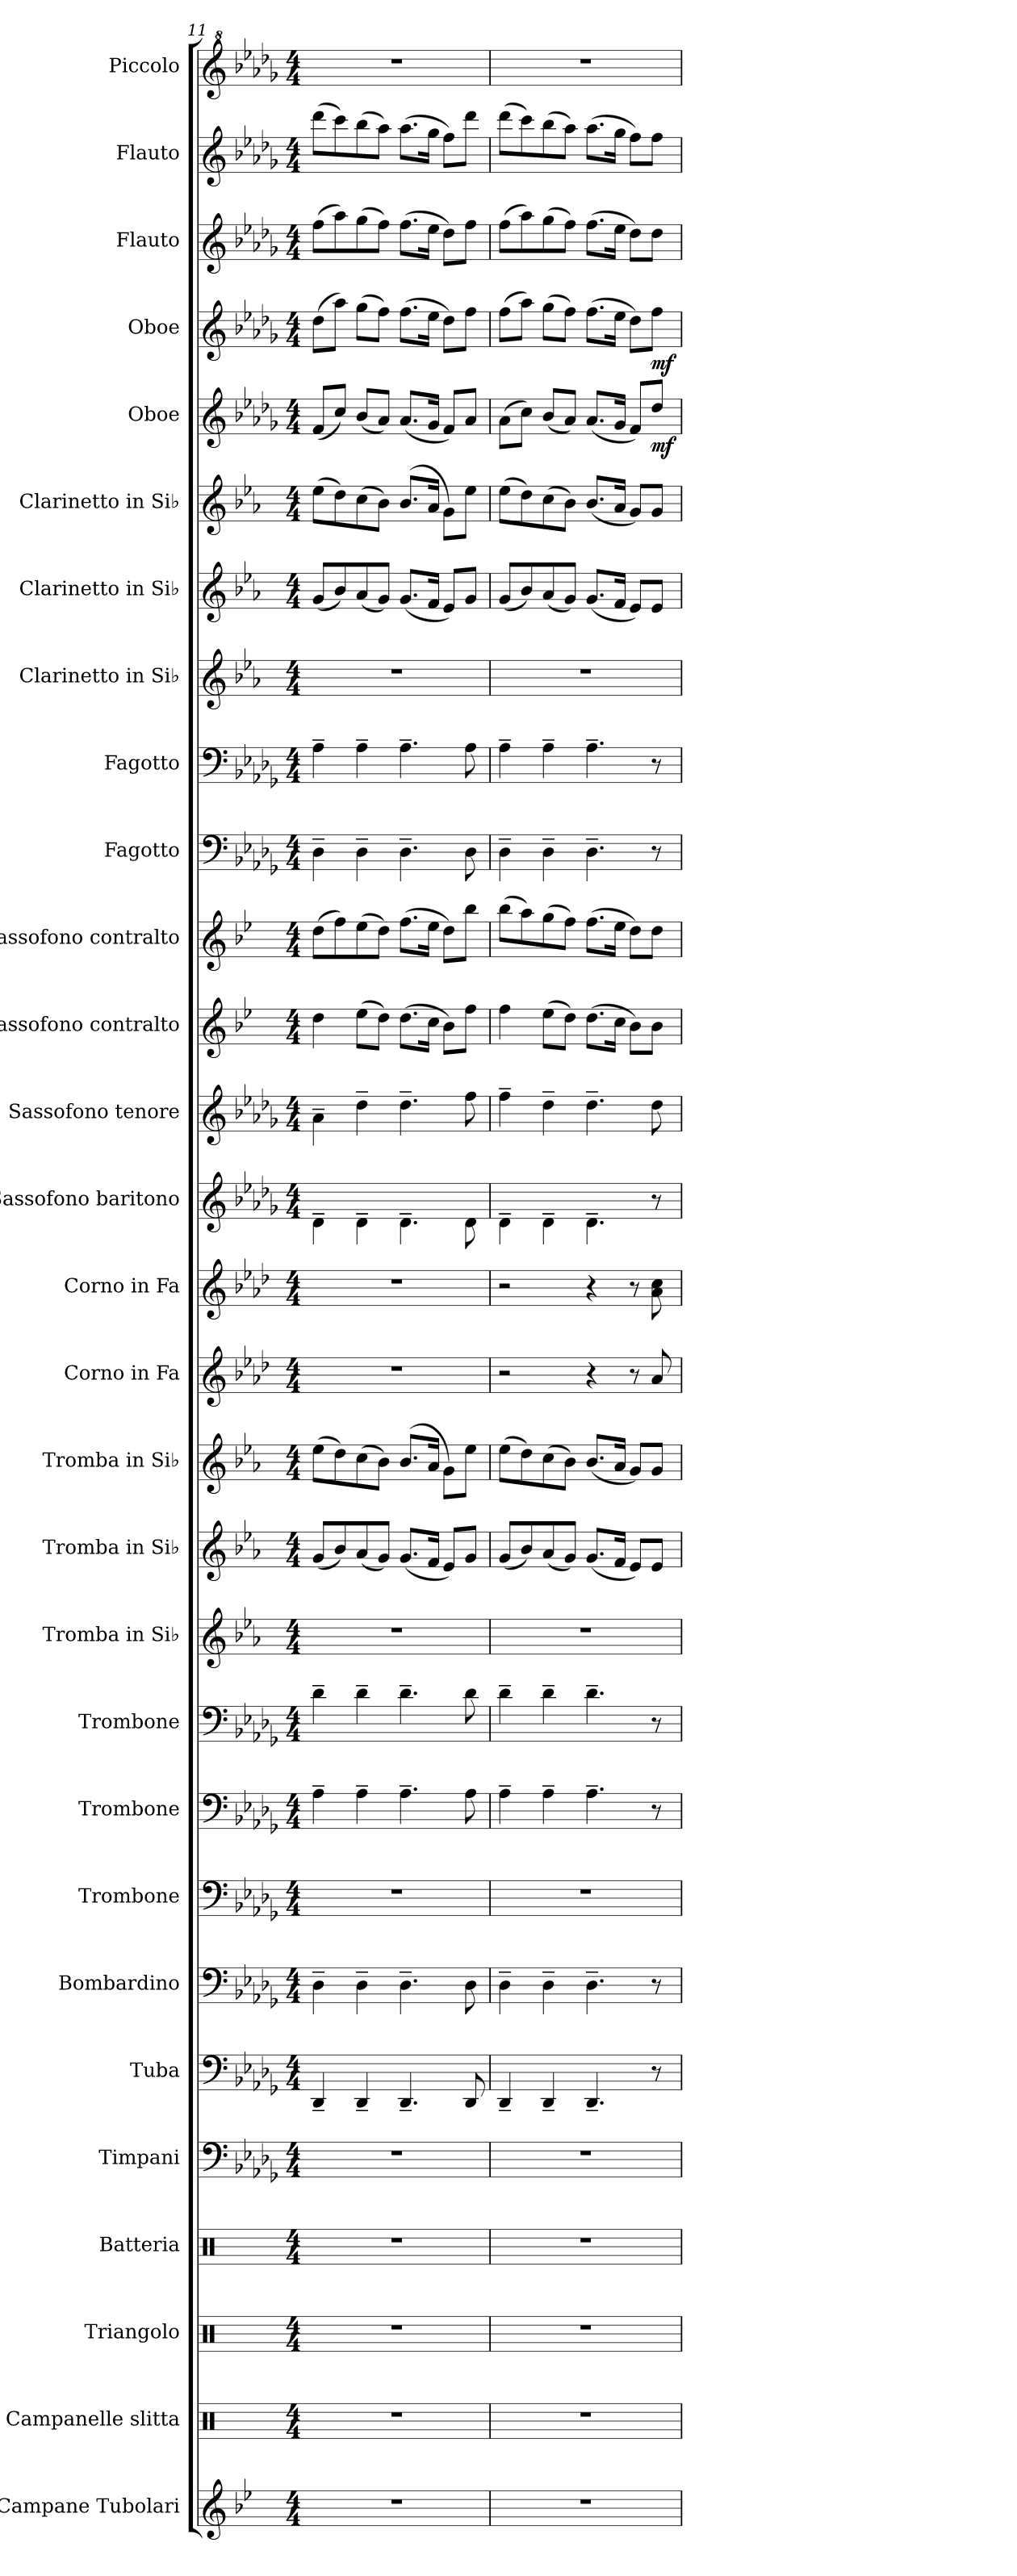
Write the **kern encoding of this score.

**kern	**kern	**kern	**kern	**kern	**kern	**kern	**kern	**kern	**kern	**kern	**kern	**kern	**kern	**kern	**kern	**kern	**kern	**kern	**kern	**kern	**kern	**kern	**kern	**kern	**dynam	**kern	**dynam	**kern	**kern	**kern
*part29	*part28	*part27	*part26	*part25	*part24	*part23	*part22	*part21	*part20	*part19	*part18	*part17	*part16	*part15	*part14	*part13	*part12	*part11	*part10	*part9	*part8	*part7	*part6	*part5	*part5	*part4	*part4	*part3	*part2	*part1
*staff29	*staff28	*staff27	*staff26	*staff25	*staff24	*staff23	*staff22	*staff21	*staff20	*staff19	*staff18	*staff17	*staff16	*staff15	*staff14	*staff13	*staff12	*staff11	*staff10	*staff9	*staff8	*staff7	*staff6	*staff5	*staff5	*staff4	*staff4	*staff3	*staff2	*staff1
*I"Campane Tubolari	*I"Campanelle slitta	*I"Triangolo	*I"Batteria	*I"Timpani	*I"Tuba	*I"Bombardino	*I"Trombone	*I"Trombone	*I"Trombone	*I"Tromba in Si♭	*I"Tromba in Si♭	*I"Tromba in Si♭	*I"Corno in Fa	*I"Corno in Fa	*I"Sassofono baritono	*I"Sassofono tenore	*I"Sassofono contralto	*I"Sassofono contralto	*I"Fagotto	*I"Fagotto	*I"Clarinetto in Si♭	*I"Clarinetto in Si♭	*I"Clarinetto in Si♭	*I"Oboe	*	*I"Oboe	*	*I"Flauto	*I"Flauto	*I"Piccolo
*I'Camp. tb.	*	*I'Triang.	*I'Batt.	*I'Timp.	*I'Tba.	*	*I'Tbn.	*I'Tbn.	*I'Tbn.	*I'Tr. Si♭	*I'Tr. Si♭	*I'Tr. Si♭	*I'Cor. Fa	*I'Cor. Fa	*	*	*	*	*I'Fag.	*I'Fag.	*I'Cl. Si♭	*I'Cl. Si♭	*I'Cl. Si♭	*I'Ob.	*	*I'Ob.	*	*I'Fl.	*I'Fl.	*
!!LO:PB:g=z
*clefG2	*clefX	*clefX	*clefX	*clefF4	*clefF4	*clefF4	*clefF4	*clefF4	*clefF4	*clefG2	*clefG2	*clefG2	*clefG2	*clefG2	*clefG2	*clefG2	*clefG2	*clefG2	*clefF4	*clefF4	*clefG2	*clefG2	*clefG2	*clefG2	*	*clefG2	*	*clefG2	*clefG2	*clefG^2
*	*	*	*	*	*	*	*	*	*	*ITrd1c2	*ITrd1c2	*ITrd1c2	*ITrd4c7	*ITrd4c7	*ITrd12c21	*ITrd8c14	*ITrd5c9	*ITrd5c9	*	*	*ITrd1c2	*ITrd1c2	*ITrd1c2	*	*	*	*	*	*	*ITrd-7c-12
*k[b-e-]	*k[]	*k[]	*k[]	*k[b-e-a-d-g-]	*k[b-e-a-d-g-]	*k[b-e-a-d-g-]	*k[b-e-a-d-g-]	*k[b-e-a-d-g-]	*k[b-e-a-d-g-]	*k[b-e-a-d-g-]	*k[b-e-a-d-g-]	*k[b-e-a-d-g-]	*k[b-e-a-d-g-]	*k[b-e-a-d-g-]	*k[b-e-a-d-g-]	*k[b-e-a-d-g-]	*k[b-e-a-d-g-]	*k[b-e-a-d-g-]	*k[b-e-a-d-g-]	*k[b-e-a-d-g-]	*k[b-e-a-d-g-]	*k[b-e-a-d-g-]	*k[b-e-a-d-g-]	*k[b-e-a-d-g-]	*	*k[b-e-a-d-g-]	*	*k[b-e-a-d-g-]	*k[b-e-a-d-g-]	*k[b-e-a-d-g-]
*M4/4	*M4/4	*M4/4	*M4/4	*M4/4	*M4/4	*M4/4	*M4/4	*M4/4	*M4/4	*M4/4	*M4/4	*M4/4	*M4/4	*M4/4	*M4/4	*M4/4	*M4/4	*M4/4	*M4/4	*M4/4	*M4/4	*M4/4	*M4/4	*M4/4	*	*M4/4	*	*M4/4	*M4/4	*M4/4
=11	=11	=11	=11	=11	=11	=11	=11	=11	=11	=11	=11	=11	=11	=11	=11	=11	=11	=11	=11	=11	=11	=11	=11	=11	=11	=11	=11	=11	=11	=11
1r	1r	1r	1r	1r	4DD-~/	4D-~\	1r	4A-~\	4d-~\	1r	(8f/L	(8dd-\L	1r	1r	4D-~\	4A-~\	4f\	(8f\L	4D-~\	4A-~\	1r	(8f/L	(8dd-\L	(8f/L	.	(8dd-\L	.	(8ff\L	(8ddd-\L	1r
.	.	.	.	.	.	.	.	.	.	.	8a-/)	8cc\)	.	.	.	.	.	8a-\)	.	.	.	8a-/)	8cc\)	8cc/J)	.	8aa-\J)	.	8aa-\)	8ccc\)	.
.	.	.	.	.	4DD-~/	4D-~\	.	4A-~\	4d-~\	.	(8g-/	(8b-\	.	.	4D-~\	4d-~\	(8g-\L	(8g-\	4D-~\	4A-~\	.	(8g-/	(8b-\	(8b-/L	.	(8gg-\L	.	(8gg-\	(8bb-\	.
.	.	.	.	.	.	.	.	.	.	.	8f/J)	8a-\J)	.	.	.	.	8f\J)	8f\J)	.	.	.	8f/J)	8a-\J)	8a-/J)	.	8ff\J)	.	8ff\J)	8aa-\J)	.
.	.	.	.	.	4.DD-~/	4.D-~\	.	4.A-~\	4.d-~\	.	(8.f/L	(8.a-/L	.	.	4.D-~\	4.d-~\	(8.f\L	(8.a-\L	4.D-~\	4.A-~\	.	(8.f/L	(8.a-/L	(8.a-/L	.	(8.ff\L	.	(8.ff\L	(8.aa-\L	.
.	.	.	.	.	.	.	.	.	.	.	16e-/Jk	16g-/Jk	.	.	.	.	16e-\Jk	16g-\Jk	.	.	.	16e-/Jk	16g-/Jk	16g-/Jk	.	16ee-\Jk	.	16ee-\Jk	16gg-\Jk	.
.	.	.	.	.	.	.	.	.	.	.	8d-/L)	8f\L)	.	.	.	.	8d-\L)	8f\L)	.	.	.	8d-/L)	8f\L)	8f/L)	.	8dd-\L)	.	8dd-\L)	8ff\L)	.
.	.	.	.	.	8DD-/	8D-\	.	8A-\	8d-\	.	8f/J	8dd-\J	.	.	8D-\	8f\	8a-\J	8dd-\J	8D-\	8A-\	.	8f/J	8dd-\J	8a-/J	.	8ff\J	.	8ff\J	8ddd-\J	.
=12	=12	=12	=12	=12	=12	=12	=12	=12	=12	=12	=12	=12	=12	=12	=12	=12	=12	=12	=12	=12	=12	=12	=12	=12	=12	=12	=12	=12	=12	=12
1r	1r	1r	1r	1r	4DD-~/	4D-~\	1r	4A-~\	4d-~\	1r	(8f/L	(8dd-\L	2r	2r	4D-~\	4f~\	4a-\	(8dd-\L	4D-~\	4A-~\	1r	(8f/L	(8dd-\L	(8a-\L	.	(8ff\L	.	(8ff\L	(8ddd-\L	1r
.	.	.	.	.	.	.	.	.	.	.	8a-/)	8cc\)	.	.	.	.	.	8cc\)	.	.	.	8a-/)	8cc\)	8cc\J)	.	8aa-\J)	.	8aa-\)	8ccc\)	.
.	.	.	.	.	4DD-~/	4D-~\	.	4A-~\	4d-~\	.	(8g-/	(8b-\	.	.	4D-~\	4d-~\	(8g-\L	(8b-\	4D-~\	4A-~\	.	(8g-/	(8b-\	(8b-/L	.	(8gg-\L	.	(8gg-\	(8bb-\	.
.	.	.	.	.	.	.	.	.	.	.	8f/J)	8a-\J)	.	.	.	.	8f\J)	8a-\J)	.	.	.	8f/J)	8a-\J)	8a-/J)	.	8ff\J)	.	8ff\J)	8aa-\J)	.
.	.	.	.	.	4.DD-~/	4.D-~\	.	4.A-~\	4.d-~\	.	(8.f/L	(8.a-/L	4r	4r	4.D-~\	4.d-~\	(8.f\L	(8.a-\L	4.D-~\	4.A-~\	.	(8.f/L	(8.a-/L	(8.a-/L	.	(8.ff\L	.	(8.ff\L	(8.aa-\L	.
.	.	.	.	.	.	.	.	.	.	.	16e-/Jk	16g-/Jk	.	.	.	.	16e-\Jk	16g-\Jk	.	.	.	16e-/Jk	16g-/Jk	16g-/Jk	.	16ee-\Jk	.	16ee-\Jk	16gg-\Jk	.
.	.	.	.	.	.	.	.	.	.	.	8d-/L)	8f/L)	8r	8r	.	.	8d-\L)	8f\L)	.	.	.	8d-/L)	8f/L)	8f/L)	.	8dd-\L)	.	8dd-\L)	8ff\L)	.
!	!	!	!	!	!	!	!	!	!	!	!	!	!	!	!	!	!	!	!	!	!	!	!	!	!LO:DY:b	!	!LO:DY:b	!	!	!
.	.	.	.	.	8r	8r	.	8r	8r	.	8d-/J	8f/J	8d-/	8d-\ 8f\	8r	8d-\	8d-\J	8f\J	8r	8r	.	8d-/J	8f/J	8dd-/J	mf	8ff\J	mf	8dd-\J	8ff\J	.
=	=	=	=	=	=	=	=	=	=	=	=	=	=	=	=	=	=	=	=	=	=	=	=	=	=	=	=	=	=	=
*-	*-	*-	*-	*-	*-	*-	*-	*-	*-	*-	*-	*-	*-	*-	*-	*-	*-	*-	*-	*-	*-	*-	*-	*-	*-	*-	*-	*-	*-	*-
